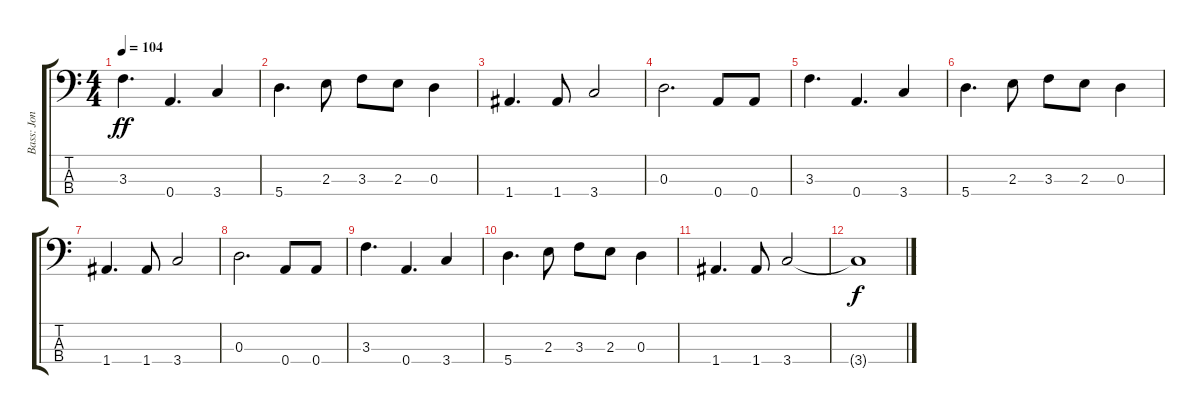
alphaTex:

\track ("Bass: Jon McVie" "Bass: Jon ") {instrument acousticbass}
\staff {score tabs}
\tuning (C-1 G2 D2 A1) {hide}
\ts (4 4)
\tempo 104
\clef f4
\ks c
3.3.4{d dy ff} 0.4.4{d} 3.4.4 |
5.4.4{d} 2.3.8 3.3.8 2.3.8 0.3.4 |
1.4.4{d} 1.4.8 3.4.2 |
0.3.2{d} 0.4.8 0.4.8 |
3.3.4{d} 0.4.4{d} 3.4.4 |
5.4.4{d} 2.3.8 3.3.8 2.3.8 0.3.4 |
1.4.4{d} 1.4.8 3.4.2 |
0.3.2{d} 0.4.8 0.4.8 |
3.3.4{d} 0.4.4{d} 3.4.4 |
5.4.4{d} 2.3.8 3.3.8 2.3.8 0.3.4 |
1.4.4{d} 1.4.8 3.4.2 |
3.4{t}.1{dy f}
